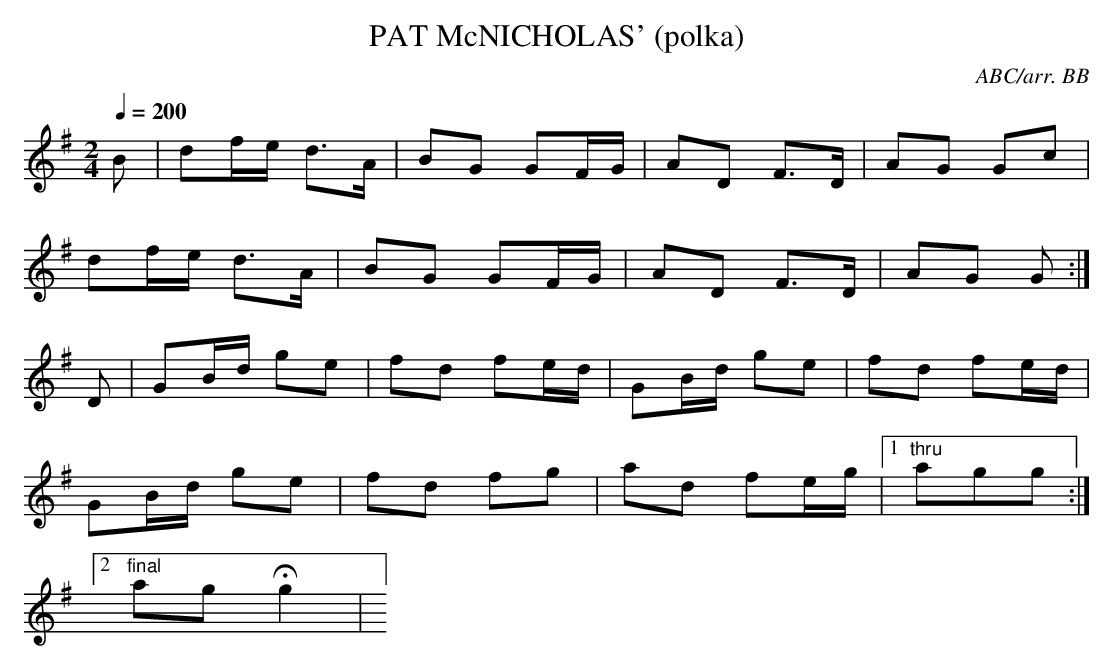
X:1
T:PAT McNICHOLAS' (polka)
C:ABC/arr. BB
Q:1/4=200
M:2/4
L:1/8
K:G
B|df/e/ d>A|BG GF/G/|AD F>D|AG Gc|
df/e/ d>A|BG GF/G/|AD F>D|AG G:|
D|GB/d/ ge|fd fe/d/|GB/d/ ge|fd fe/d/ |
GB/d/ ge|fd fg|ad fe/g/|1 "thru"agg :|
[2 "final"agHg2|]
